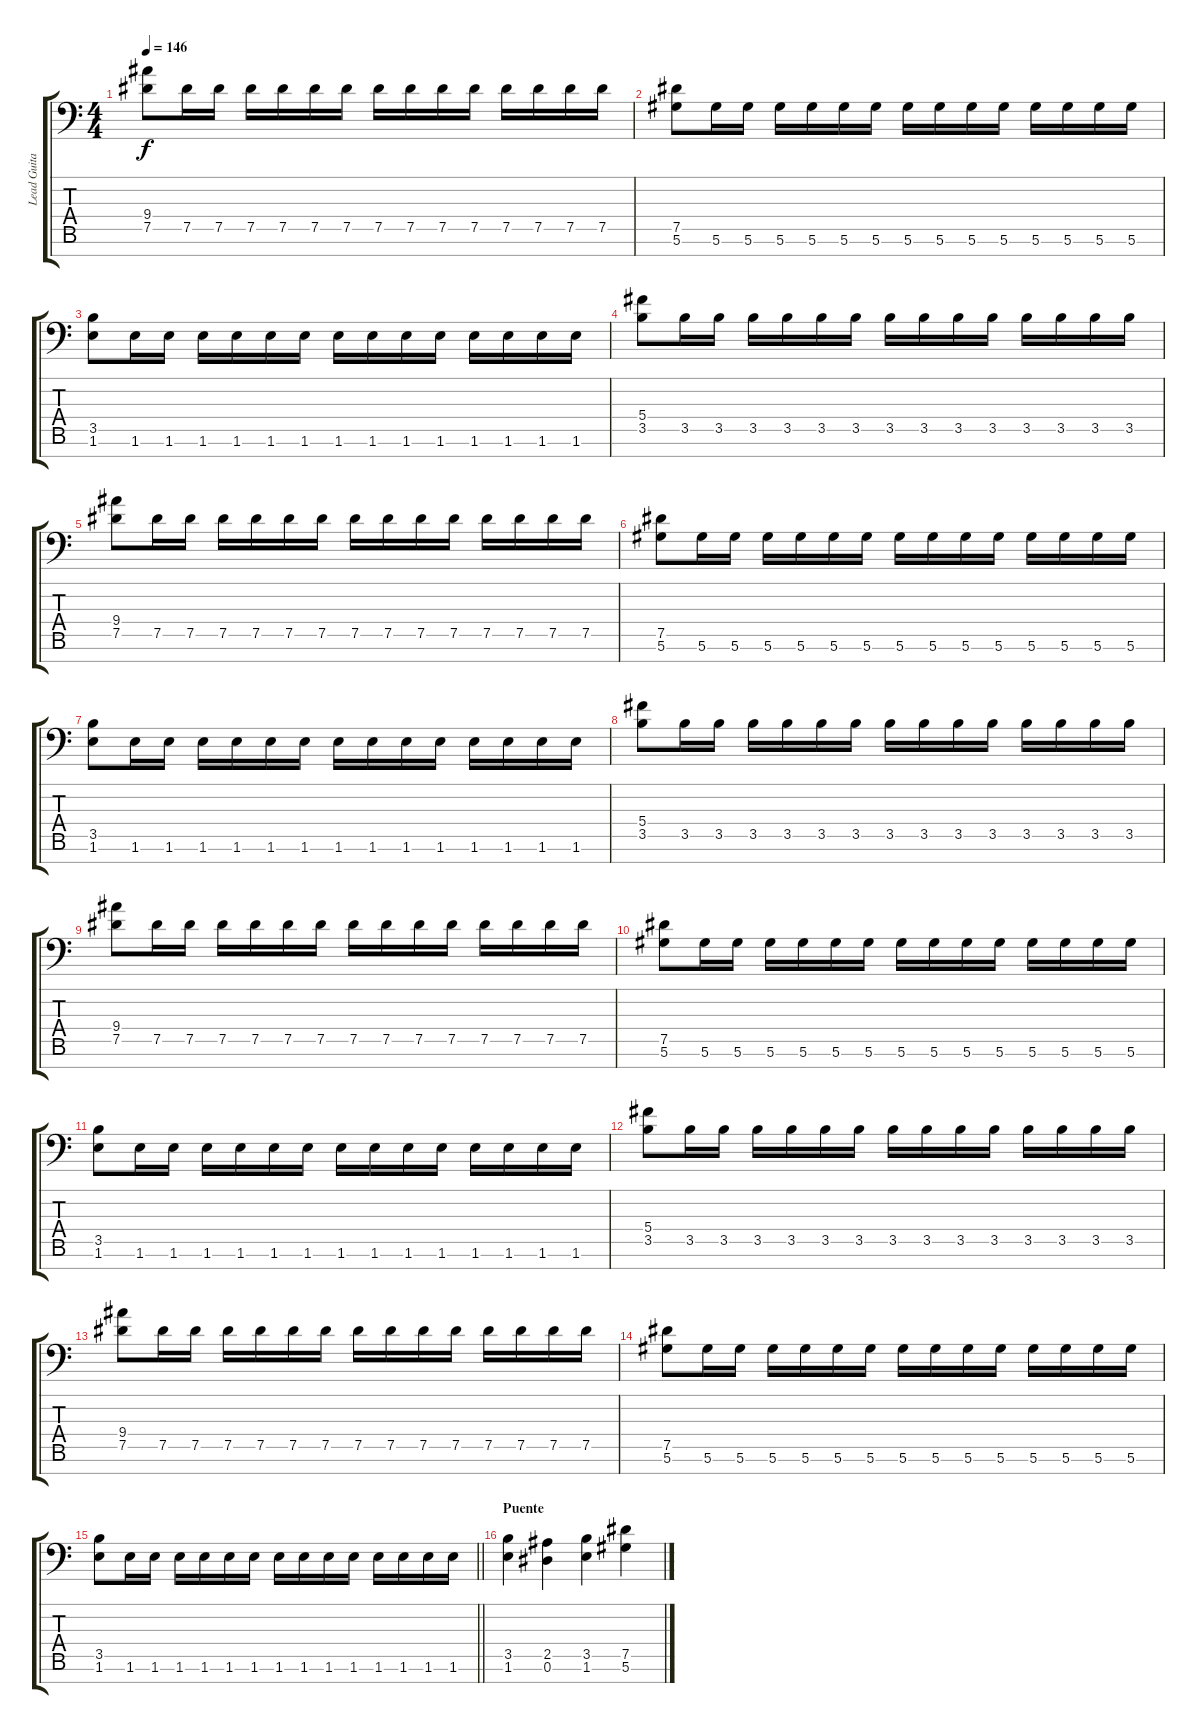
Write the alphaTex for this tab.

\track ("Lead Guitar " "Lead Guita") {instrument distortionguitar}
\staff {score tabs}
\tuning (Eb4 Bb3 Gb3 Db3 Ab2 Eb2 Bb1) {hide}
\ts (4 4)
\tempo 146
\clef f4
\ks c
(9.4 7.5).8{dy f} 7.5.16 7.5.16 7.5.16 7.5.16 7.5.16 7.5.16 7.5.16 7.5.16 7.5.16 7.5.16 7.5.16 7.5.16 7.5.16 7.5.16 |
(7.5 5.6).8 5.6.16 5.6.16 5.6.16 5.6.16 5.6.16 5.6.16 5.6.16 5.6.16 5.6.16 5.6.16 5.6.16 5.6.16 5.6.16 5.6.16 |
(3.5 1.6).8 1.6.16 1.6.16 1.6.16 1.6.16 1.6.16 1.6.16 1.6.16 1.6.16 1.6.16 1.6.16 1.6.16 1.6.16 1.6.16 1.6.16 |
(5.4 3.5).8 3.5.16 3.5.16 3.5.16 3.5.16 3.5.16 3.5.16 3.5.16 3.5.16 3.5.16 3.5.16 3.5.16 3.5.16 3.5.16 3.5.16 |
(9.4 7.5).8 7.5.16 7.5.16 7.5.16 7.5.16 7.5.16 7.5.16 7.5.16 7.5.16 7.5.16 7.5.16 7.5.16 7.5.16 7.5.16 7.5.16 |
(7.5 5.6).8 5.6.16 5.6.16 5.6.16 5.6.16 5.6.16 5.6.16 5.6.16 5.6.16 5.6.16 5.6.16 5.6.16 5.6.16 5.6.16 5.6.16 |
(3.5 1.6).8 1.6.16 1.6.16 1.6.16 1.6.16 1.6.16 1.6.16 1.6.16 1.6.16 1.6.16 1.6.16 1.6.16 1.6.16 1.6.16 1.6.16 |
(5.4 3.5).8 3.5.16 3.5.16 3.5.16 3.5.16 3.5.16 3.5.16 3.5.16 3.5.16 3.5.16 3.5.16 3.5.16 3.5.16 3.5.16 3.5.16 |
(9.4 7.5).8 7.5.16 7.5.16 7.5.16 7.5.16 7.5.16 7.5.16 7.5.16 7.5.16 7.5.16 7.5.16 7.5.16 7.5.16 7.5.16 7.5.16 |
(7.5 5.6).8 5.6.16 5.6.16 5.6.16 5.6.16 5.6.16 5.6.16 5.6.16 5.6.16 5.6.16 5.6.16 5.6.16 5.6.16 5.6.16 5.6.16 |
(3.5 1.6).8 1.6.16 1.6.16 1.6.16 1.6.16 1.6.16 1.6.16 1.6.16 1.6.16 1.6.16 1.6.16 1.6.16 1.6.16 1.6.16 1.6.16 |
(5.4 3.5).8 3.5.16 3.5.16 3.5.16 3.5.16 3.5.16 3.5.16 3.5.16 3.5.16 3.5.16 3.5.16 3.5.16 3.5.16 3.5.16 3.5.16 |
(9.4 7.5).8 7.5.16 7.5.16 7.5.16 7.5.16 7.5.16 7.5.16 7.5.16 7.5.16 7.5.16 7.5.16 7.5.16 7.5.16 7.5.16 7.5.16 |
(7.5 5.6).8 5.6.16 5.6.16 5.6.16 5.6.16 5.6.16 5.6.16 5.6.16 5.6.16 5.6.16 5.6.16 5.6.16 5.6.16 5.6.16 5.6.16 |
\barLineRight lightlight
(3.5 1.6).8 1.6.16 1.6.16 1.6.16 1.6.16 1.6.16 1.6.16 1.6.16 1.6.16 1.6.16 1.6.16 1.6.16 1.6.16 1.6.16 1.6.16 |
\section ("" "Puente")
(3.5 1.6).4 (2.5 0.6).4 (3.5 1.6).4 (7.5 5.6).4
